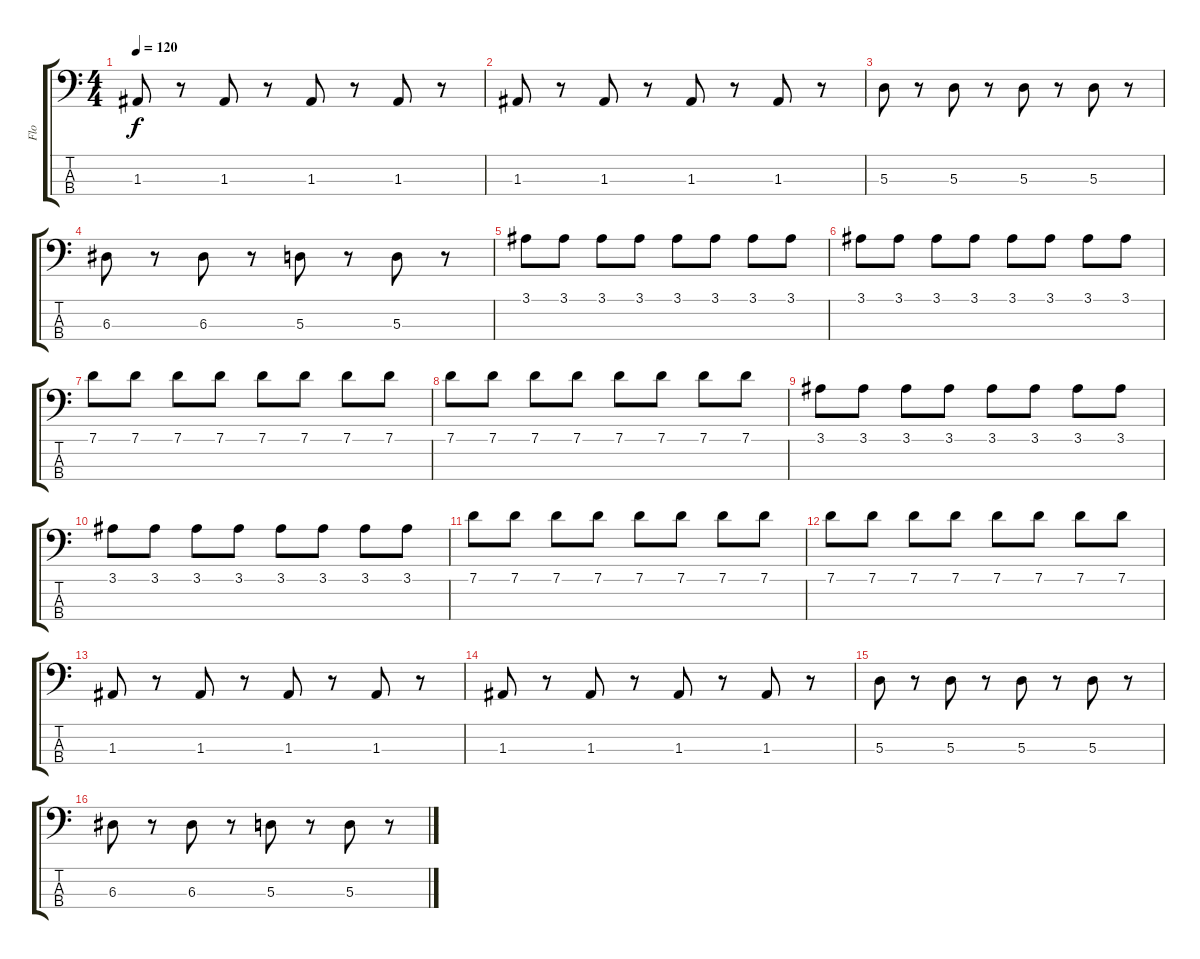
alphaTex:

\track ("Flo" "Flo") {instrument electricbassfinger}
\staff {score tabs}
\tuning (G2 D2 A1 E1) {hide}
\ts (4 4)
\tempo 120
\clef f4
\ks c
1.3.8{dy f instrument electricbassfinger} r.8 1.3.8 r.8 1.3.8 r.8 1.3.8 r.8 |
1.3.8 r.8 1.3.8 r.8 1.3.8 r.8 1.3.8 r.8 |
5.3.8 r.8 5.3.8 r.8 5.3.8 r.8 5.3.8 r.8 |
6.3.8 r.8 6.3.8 r.8 5.3.8 r.8 5.3.8 r.8 |
3.1.8 3.1.8 3.1.8 3.1.8 3.1.8 3.1.8 3.1.8 3.1.8 |
3.1.8 3.1.8 3.1.8 3.1.8 3.1.8 3.1.8 3.1.8 3.1.8 |
7.1.8 7.1.8 7.1.8 7.1.8 7.1.8 7.1.8 7.1.8 7.1.8 |
7.1.8 7.1.8 7.1.8 7.1.8 7.1.8 7.1.8 7.1.8 7.1.8 |
3.1.8 3.1.8 3.1.8 3.1.8 3.1.8 3.1.8 3.1.8 3.1.8 |
3.1.8 3.1.8 3.1.8 3.1.8 3.1.8 3.1.8 3.1.8 3.1.8 |
7.1.8 7.1.8 7.1.8 7.1.8 7.1.8 7.1.8 7.1.8 7.1.8 |
7.1.8 7.1.8 7.1.8 7.1.8 7.1.8 7.1.8 7.1.8 7.1.8 |
1.3.8 r.8 1.3.8 r.8 1.3.8 r.8 1.3.8 r.8 |
1.3.8 r.8 1.3.8 r.8 1.3.8 r.8 1.3.8 r.8 |
5.3.8 r.8 5.3.8 r.8 5.3.8 r.8 5.3.8 r.8 |
6.3.8 r.8 6.3.8 r.8 5.3.8 r.8 5.3.8 r.8
